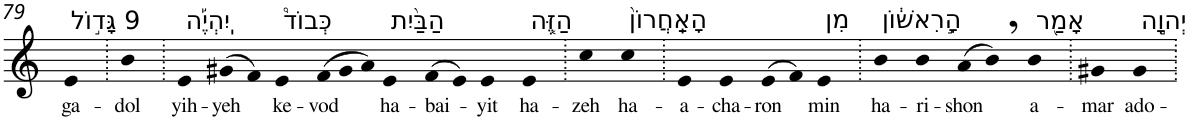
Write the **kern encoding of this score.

**kern	**text
*part1	*part1
*staff1	*staff1
*I"Piano	*
*I'Pno	*
!!LO:PB:g=z
*clefG2	*
*k[]	*
=79	=79
!LO:TX:a:t=9 גָּד֣וֹל	!
!	!LO:LY:b
4e	ga-
=80.	=80.
!	!LO:LY:b
4b	-dol
=81.	=81.
!LO:TX:a:t=יִֽהְיֶ֡ה	!
!	!LO:LY:b
4e	yih-
!	!LO:LY:b
(>8g#X	-yeh
8f)	.
!LO:TX:a:t=כְּבוֹד֩	!
!	!LO:LY:b
4e	ke-
!	!LO:LY:b
(>12f	-vod
12g#	.
12a)	.
!LO:TX:a:t=הַבַּ֨יִת	!
!	!LO:LY:b
4e	ha-
!	!LO:LY:b
(>8f	-bai-
8e)	.
!	!LO:LY:b
4e	-yit
!LO:TX:a:t=הַזֶּ֤ה	!
!	!LO:LY:b
4e	ha-
=82.	=82.
!	!LO:LY:b
4cc	-zeh
!LO:TX:a:t=הָאַֽחֲרוֹן֙	!
!	!LO:LY:b
4cc	ha-
=83.	=83.
!	!LO:LY:b
4e	-a-
!	!LO:LY:b
4e	-cha-
!	!LO:LY:b
(>8e	-ron
8f)	.
!LO:TX:a:t=מִן	!
!	!LO:LY:b
4e	min
=84.	=84.
!LO:TX:a:t=הָ֣רִאשׁ֔וֹן	!
!	!LO:LY:b
4b	ha-
!	!LO:LY:b
4b	-ri-
!	!LO:LY:b
(>8a	-shon
8b,)	.
!LO:TX:a:t=אָמַ֖ר	!
!	!LO:LY:b
4b	a-
=85.	=85.
!	!LO:LY:b
4g#X	-mar
!LO:TX:a:t=יְהוָ֣ה	!
!	!LO:LY:b
4g#	ado-
=.	=.
*-	*-
